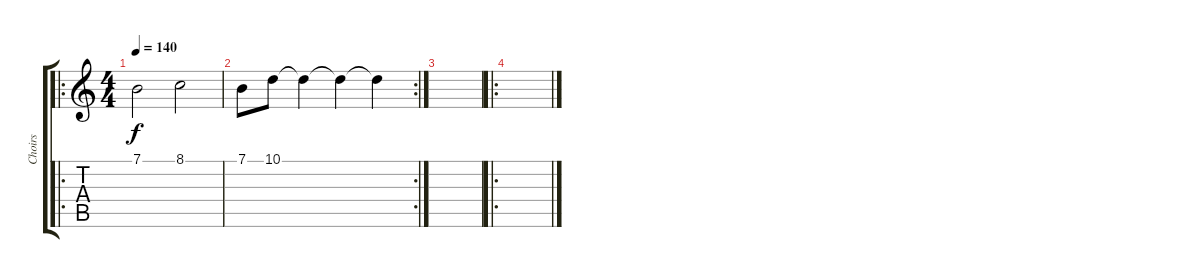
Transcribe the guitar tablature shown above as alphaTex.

\track ("Choirs" "Choirs") {instrument choiraahs}
\staff {score tabs}
\tuning (E4 B3 G3 D3 A2 E2) {hide}
\ro
\ts (4 4)
\tempo 140
\clef g2
\ks c
7.1.2{dy f} 8.1.2 |
\rc 2
7.1.8 10.1.8 10.1{t}.4 10.1{t}.4 10.1{t}.4 |
|
\ro
